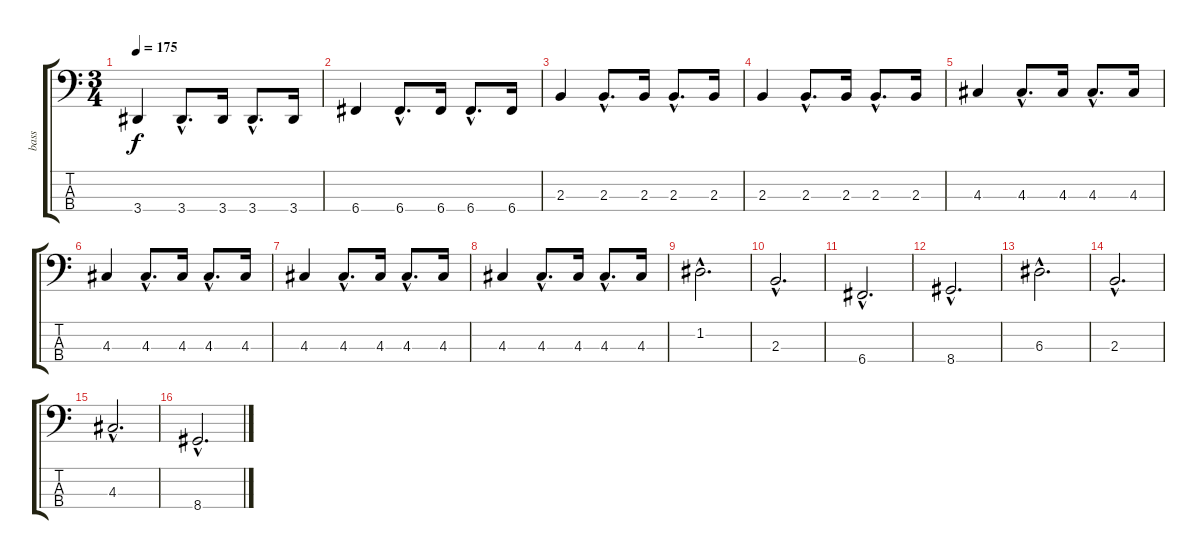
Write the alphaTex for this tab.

\track ("bass" "bass") {instrument electricbassfinger}
\staff {score tabs}
\tuning (G2 D2 A1 C1) {hide}
\ts (3 4)
\tempo 175
\clef f4
\ks c
3.4.4{dy f} 3.4{hac}.8{d} 3.4.16 3.4{hac}.8{d} 3.4.16 |
6.4.4 6.4{hac}.8{d} 6.4.16 6.4{hac}.8{d} 6.4.16 |
2.3.4 2.3{hac}.8{d} 2.3.16 2.3{hac}.8{d} 2.3.16 |
2.3.4 2.3{hac}.8{d} 2.3.16 2.3{hac}.8{d} 2.3.16 |
4.3.4 4.3{hac}.8{d} 4.3.16 4.3{hac}.8{d} 4.3.16 |
4.3.4 4.3{hac}.8{d} 4.3.16 4.3{hac}.8{d} 4.3.16 |
4.3.4 4.3{hac}.8{d} 4.3.16 4.3{hac}.8{d} 4.3.16 |
4.3.4 4.3{hac}.8{d} 4.3.16 4.3{hac}.8{d} 4.3.16 |
1.2{hac}.2{d} |
2.3{hac}.2{d} |
6.4{hac}.2{d} |
8.4{hac}.2{d} |
6.3{hac}.2{d} |
2.3{hac}.2{d} |
4.3{hac}.2{d} |
8.4{hac}.2{d}
